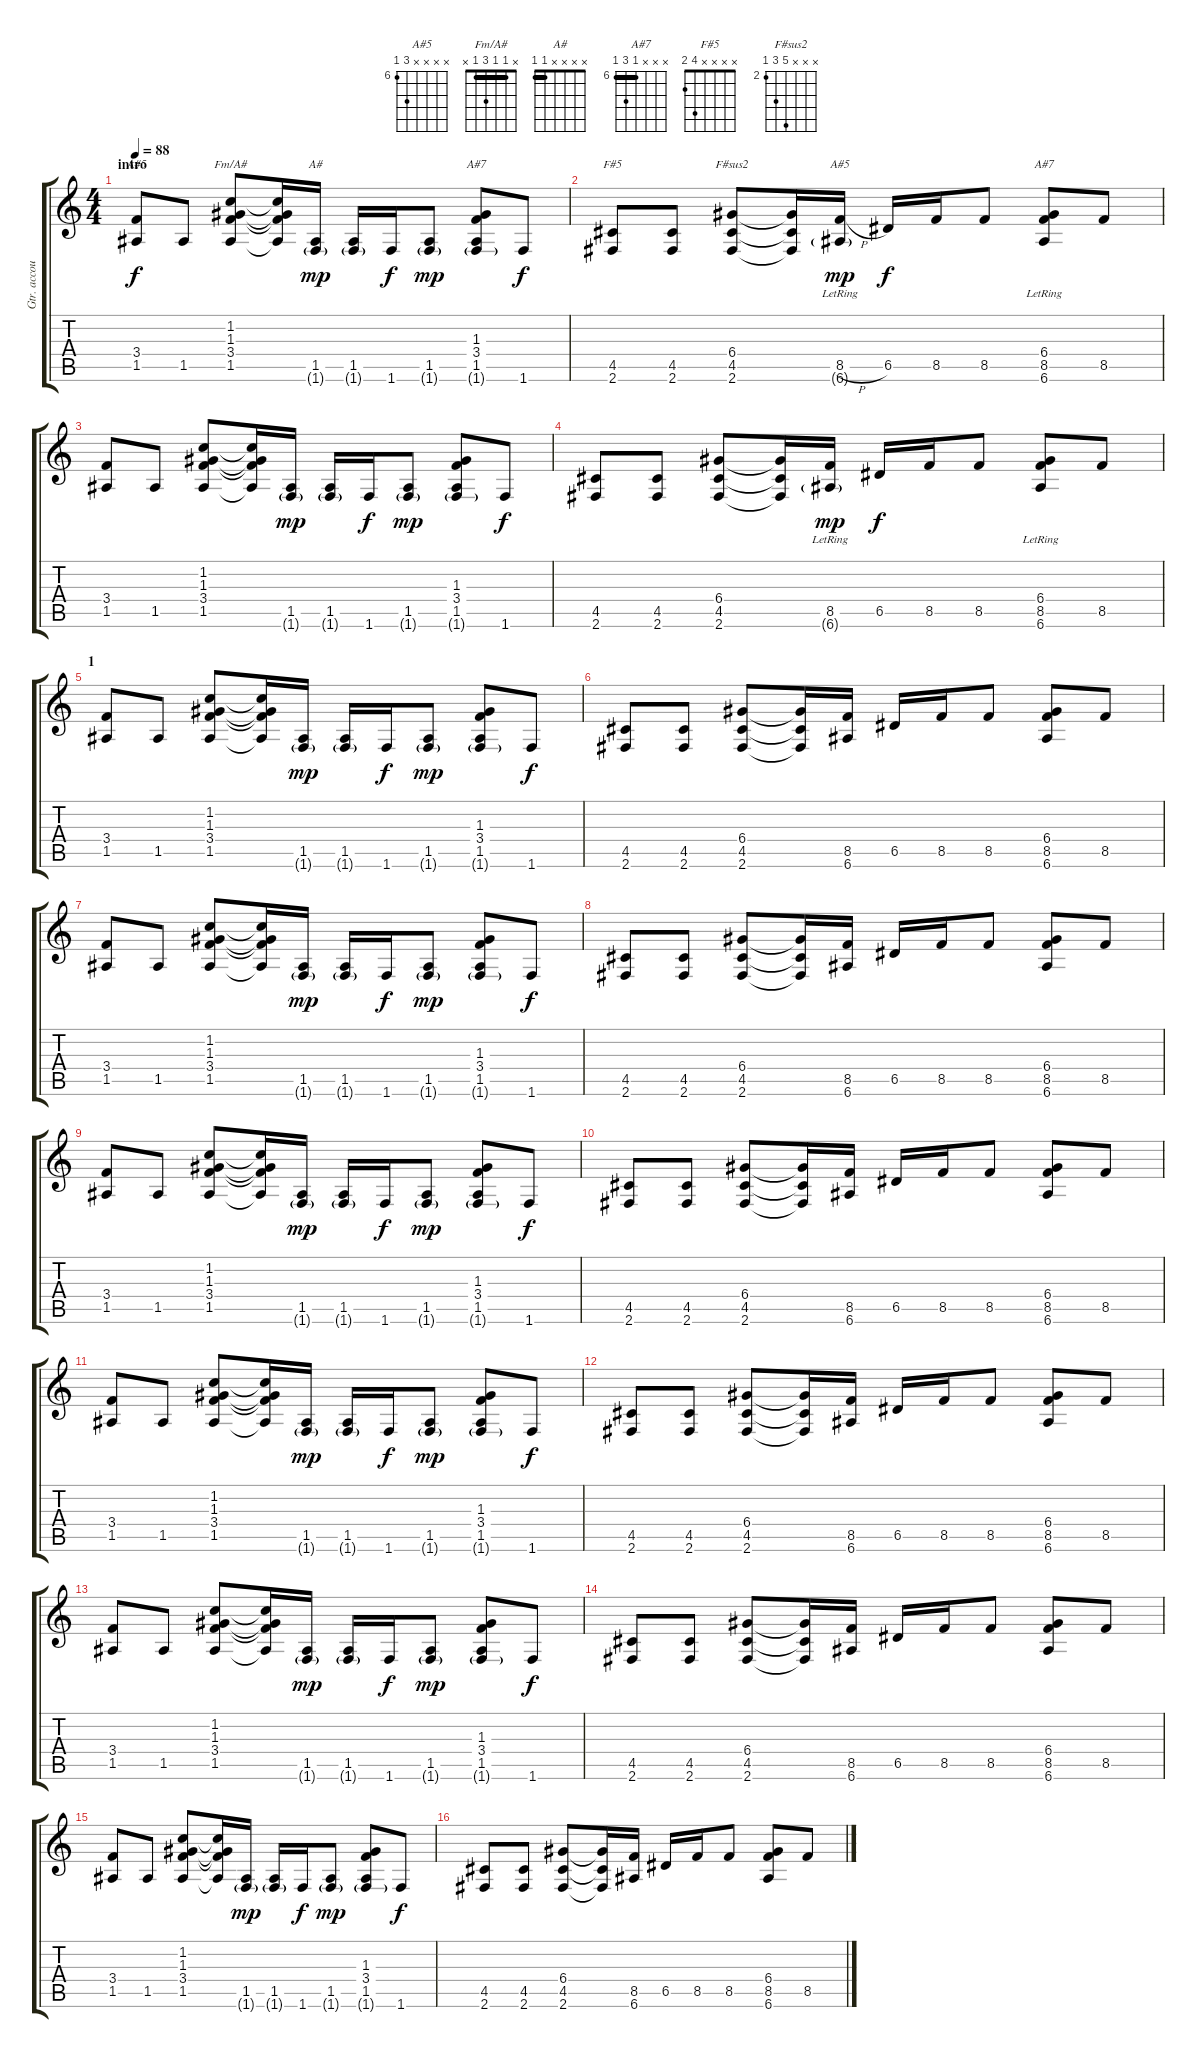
\track ("Gtr. accoustic." "Gtr. accou") {instrument acousticguitarsteel}
\staff {score tabs}
\tuning (E4 B3 G3 D3 A2 E2) {hide}
\chord ("A#5" x x x 3 1 x)
\chord ("Fm/A#" x 1 1 3 1 x) {barre 1}
\chord ("A#" x x x x 1 1) {barre 1}
\chord ("A#7" x x 1 3 1 1) {barre 1}
\chord ("F#5" x x x x 4 2)
\chord ("F#sus2" x x x 6 4 2) {firstfret 2}
\chord ("A#5" x x x x 8 6) {firstfret 6}
\chord ("A#7" x x x 6 8 6) {firstfret 6 barre 6}
\ts (4 4)
\section ("" "intro")
\tempo 88
\clef g2
\ks c
(3.4 1.5).8{ch "A#5" dy f instrument acousticguitarsteel} 1.5.8 (1.2 1.3 3.4 1.5).8{ch "Fm/A#"} (1.2{t} 1.3{t} 3.4{t} 1.5{t}).16 (1.5 1.6{g}).16{ch "A#" dy mp} (1.5 1.6{g}).16 1.6.16{dy f} (1.5 1.6{g}).8{dy mp} (1.3 3.4 1.5 1.6{g}).8{ch "A#7"} 1.6.8{dy f} |
(4.5 2.6).8{ch "F#5"} (4.5 2.6).8 (6.4 4.5 2.6).8{ch "F#sus2"} (6.4{t} 4.5{t} 2.6{t}).16 (8.5{h} 6.6{g lr}).16{ch "A#5" dy mp} 6.5.16{dy f} 8.5.16 8.5.8 (6.4{lr} 8.5 6.6{lr}).8{ch "A#7"} 8.5.8 |
(3.4 1.5).8 1.5.8 (1.2 1.3 3.4 1.5).8 (1.2{t} 1.3{t} 3.4{t} 1.5{t}).16 (1.5 1.6{g}).16{dy mp} (1.5 1.6{g}).16 1.6.16{dy f} (1.5 1.6{g}).8{dy mp} (1.3 3.4 1.5 1.6{g}).8 1.6.8{dy f} |
(4.5 2.6).8 (4.5 2.6).8 (6.4 4.5 2.6).8 (6.4{t} 4.5{t} 2.6{t}).16 (8.5 6.6{g lr}).16{dy mp} 6.5.16{dy f} 8.5.16 8.5.8 (6.4{lr} 8.5 6.6{lr}).8 8.5.8 |
\section ("" "1")
(3.4 1.5).8 1.5.8 (1.2 1.3 3.4 1.5).8 (1.2{t} 1.3{t} 3.4{t} 1.5{t}).16 (1.5 1.6{g}).16{dy mp} (1.5 1.6{g}).16 1.6.16{dy f} (1.5 1.6{g}).8{dy mp} (1.3 3.4 1.5 1.6{g}).8 1.6.8{dy f} |
(4.5 2.6).8 (4.5 2.6).8 (6.4 4.5 2.6).8 (6.4{t} 4.5{t} 2.6{t}).16 (8.5 6.6).16 6.5.16 8.5.16 8.5.8 (6.4 8.5 6.6).8 8.5.8 |
(3.4 1.5).8 1.5.8 (1.2 1.3 3.4 1.5).8 (1.2{t} 1.3{t} 3.4{t} 1.5{t}).16 (1.5 1.6{g}).16{dy mp} (1.5 1.6{g}).16 1.6.16{dy f} (1.5 1.6{g}).8{dy mp} (1.3 3.4 1.5 1.6{g}).8 1.6.8{dy f} |
(4.5 2.6).8 (4.5 2.6).8 (6.4 4.5 2.6).8 (6.4{t} 4.5{t} 2.6{t}).16 (8.5 6.6).16 6.5.16 8.5.16 8.5.8 (6.4 8.5 6.6).8 8.5.8 |
(3.4 1.5).8 1.5.8 (1.2 1.3 3.4 1.5).8 (1.2{t} 1.3{t} 3.4{t} 1.5{t}).16 (1.5 1.6{g}).16{dy mp} (1.5 1.6{g}).16 1.6.16{dy f} (1.5 1.6{g}).8{dy mp} (1.3 3.4 1.5 1.6{g}).8 1.6.8{dy f} |
(4.5 2.6).8 (4.5 2.6).8 (6.4 4.5 2.6).8 (6.4{t} 4.5{t} 2.6{t}).16 (8.5 6.6).16 6.5.16 8.5.16 8.5.8 (6.4 8.5 6.6).8 8.5.8 |
(3.4 1.5).8 1.5.8 (1.2 1.3 3.4 1.5).8 (1.2{t} 1.3{t} 3.4{t} 1.5{t}).16 (1.5 1.6{g}).16{dy mp} (1.5 1.6{g}).16 1.6.16{dy f} (1.5 1.6{g}).8{dy mp} (1.3 3.4 1.5 1.6{g}).8 1.6.8{dy f} |
(4.5 2.6).8 (4.5 2.6).8 (6.4 4.5 2.6).8 (6.4{t} 4.5{t} 2.6{t}).16 (8.5 6.6).16 6.5.16 8.5.16 8.5.8 (6.4 8.5 6.6).8 8.5.8 |
(3.4 1.5).8 1.5.8 (1.2 1.3 3.4 1.5).8 (1.2{t} 1.3{t} 3.4{t} 1.5{t}).16 (1.5 1.6{g}).16{dy mp} (1.5 1.6{g}).16 1.6.16{dy f} (1.5 1.6{g}).8{dy mp} (1.3 3.4 1.5 1.6{g}).8 1.6.8{dy f} |
(4.5 2.6).8 (4.5 2.6).8 (6.4 4.5 2.6).8 (6.4{t} 4.5{t} 2.6{t}).16 (8.5 6.6).16 6.5.16 8.5.16 8.5.8 (6.4 8.5 6.6).8 8.5.8 |
(3.4 1.5).8 1.5.8 (1.2 1.3 3.4 1.5).8 (1.2{t} 1.3{t} 3.4{t} 1.5{t}).16 (1.5 1.6{g}).16{dy mp} (1.5 1.6{g}).16 1.6.16{dy f} (1.5 1.6{g}).8{dy mp} (1.3 3.4 1.5 1.6{g}).8 1.6.8{dy f} |
(4.5 2.6).8 (4.5 2.6).8 (6.4 4.5 2.6).8 (6.4{t} 4.5{t} 2.6{t}).16 (8.5 6.6).16 6.5.16 8.5.16 8.5.8 (6.4 8.5 6.6).8 8.5.8
